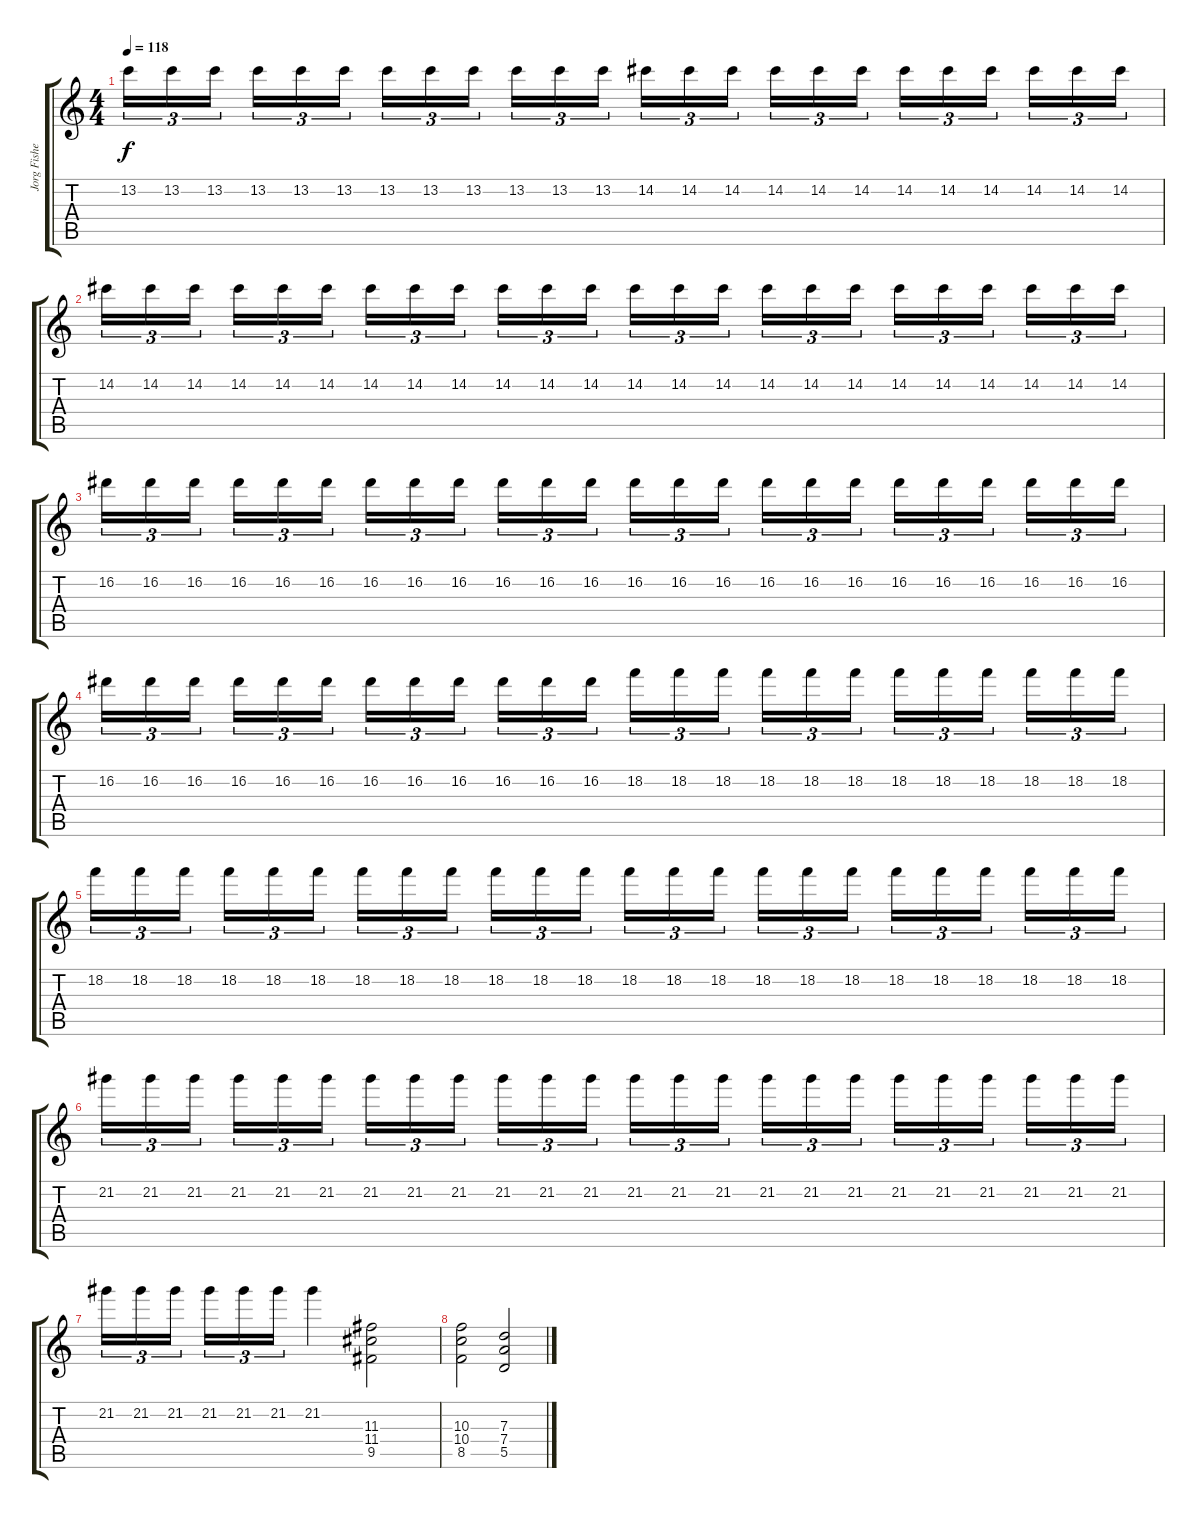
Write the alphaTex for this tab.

\track ("Jorg Fisher" "Jorg Fishe") {instrument distortionguitar}
\staff {score tabs}
\tuning (E4 B3 G3 D3 A2 E2) {hide}
\ts (4 4)
\tempo 118
\clef g2
\ks c
13.2.16{tu (3 2) dy f} 13.2.16{tu (3 2)} 13.2.16{tu (3 2)} 13.2.16{tu (3 2)} 13.2.16{tu (3 2)} 13.2.16{tu (3 2)} 13.2.16{tu (3 2)} 13.2.16{tu (3 2)} 13.2.16{tu (3 2)} 13.2.16{tu (3 2)} 13.2.16{tu (3 2)} 13.2.16{tu (3 2)} 14.2.16{tu (3 2)} 14.2.16{tu (3 2)} 14.2.16{tu (3 2)} 14.2.16{tu (3 2)} 14.2.16{tu (3 2)} 14.2.16{tu (3 2)} 14.2.16{tu (3 2)} 14.2.16{tu (3 2)} 14.2.16{tu (3 2)} 14.2.16{tu (3 2)} 14.2.16{tu (3 2)} 14.2.16{tu (3 2)} |
14.2.16{tu (3 2)} 14.2.16{tu (3 2)} 14.2.16{tu (3 2)} 14.2.16{tu (3 2)} 14.2.16{tu (3 2)} 14.2.16{tu (3 2)} 14.2.16{tu (3 2)} 14.2.16{tu (3 2)} 14.2.16{tu (3 2)} 14.2.16{tu (3 2)} 14.2.16{tu (3 2)} 14.2.16{tu (3 2)} 14.2.16{tu (3 2)} 14.2.16{tu (3 2)} 14.2.16{tu (3 2)} 14.2.16{tu (3 2)} 14.2.16{tu (3 2)} 14.2.16{tu (3 2)} 14.2.16{tu (3 2)} 14.2.16{tu (3 2)} 14.2.16{tu (3 2)} 14.2.16{tu (3 2)} 14.2.16{tu (3 2)} 14.2.16{tu (3 2)} |
16.2.16{tu (3 2)} 16.2.16{tu (3 2)} 16.2.16{tu (3 2)} 16.2.16{tu (3 2)} 16.2.16{tu (3 2)} 16.2.16{tu (3 2)} 16.2.16{tu (3 2)} 16.2.16{tu (3 2)} 16.2.16{tu (3 2)} 16.2.16{tu (3 2)} 16.2.16{tu (3 2)} 16.2.16{tu (3 2)} 16.2.16{tu (3 2)} 16.2.16{tu (3 2)} 16.2.16{tu (3 2)} 16.2.16{tu (3 2)} 16.2.16{tu (3 2)} 16.2.16{tu (3 2)} 16.2.16{tu (3 2)} 16.2.16{tu (3 2)} 16.2.16{tu (3 2)} 16.2.16{tu (3 2)} 16.2.16{tu (3 2)} 16.2.16{tu (3 2)} |
16.2.16{tu (3 2)} 16.2.16{tu (3 2)} 16.2.16{tu (3 2)} 16.2.16{tu (3 2)} 16.2.16{tu (3 2)} 16.2.16{tu (3 2)} 16.2.16{tu (3 2)} 16.2.16{tu (3 2)} 16.2.16{tu (3 2)} 16.2.16{tu (3 2)} 16.2.16{tu (3 2)} 16.2.16{tu (3 2)} 18.2.16{tu (3 2)} 18.2.16{tu (3 2)} 18.2.16{tu (3 2)} 18.2.16{tu (3 2)} 18.2.16{tu (3 2)} 18.2.16{tu (3 2)} 18.2.16{tu (3 2)} 18.2.16{tu (3 2)} 18.2.16{tu (3 2)} 18.2.16{tu (3 2)} 18.2.16{tu (3 2)} 18.2.16{tu (3 2)} |
18.2.16{tu (3 2)} 18.2.16{tu (3 2)} 18.2.16{tu (3 2)} 18.2.16{tu (3 2)} 18.2.16{tu (3 2)} 18.2.16{tu (3 2)} 18.2.16{tu (3 2)} 18.2.16{tu (3 2)} 18.2.16{tu (3 2)} 18.2.16{tu (3 2)} 18.2.16{tu (3 2)} 18.2.16{tu (3 2)} 18.2.16{tu (3 2)} 18.2.16{tu (3 2)} 18.2.16{tu (3 2)} 18.2.16{tu (3 2)} 18.2.16{tu (3 2)} 18.2.16{tu (3 2)} 18.2.16{tu (3 2)} 18.2.16{tu (3 2)} 18.2.16{tu (3 2)} 18.2.16{tu (3 2)} 18.2.16{tu (3 2)} 18.2.16{tu (3 2)} |
21.2.16{tu (3 2)} 21.2.16{tu (3 2)} 21.2.16{tu (3 2)} 21.2.16{tu (3 2)} 21.2.16{tu (3 2)} 21.2.16{tu (3 2)} 21.2.16{tu (3 2)} 21.2.16{tu (3 2)} 21.2.16{tu (3 2)} 21.2.16{tu (3 2)} 21.2.16{tu (3 2)} 21.2.16{tu (3 2)} 21.2.16{tu (3 2)} 21.2.16{tu (3 2)} 21.2.16{tu (3 2)} 21.2.16{tu (3 2)} 21.2.16{tu (3 2)} 21.2.16{tu (3 2)} 21.2.16{tu (3 2)} 21.2.16{tu (3 2)} 21.2.16{tu (3 2)} 21.2.16{tu (3 2)} 21.2.16{tu (3 2)} 21.2.16{tu (3 2)} |
21.2.16{tu (3 2)} 21.2.16{tu (3 2)} 21.2.16{tu (3 2)} 21.2.16{tu (3 2)} 21.2.16{tu (3 2)} 21.2.16{tu (3 2)} 21.2.4 (11.3 11.4 9.5).2 |
(10.3 10.4 8.5).2 (7.3 7.4 5.5).2
